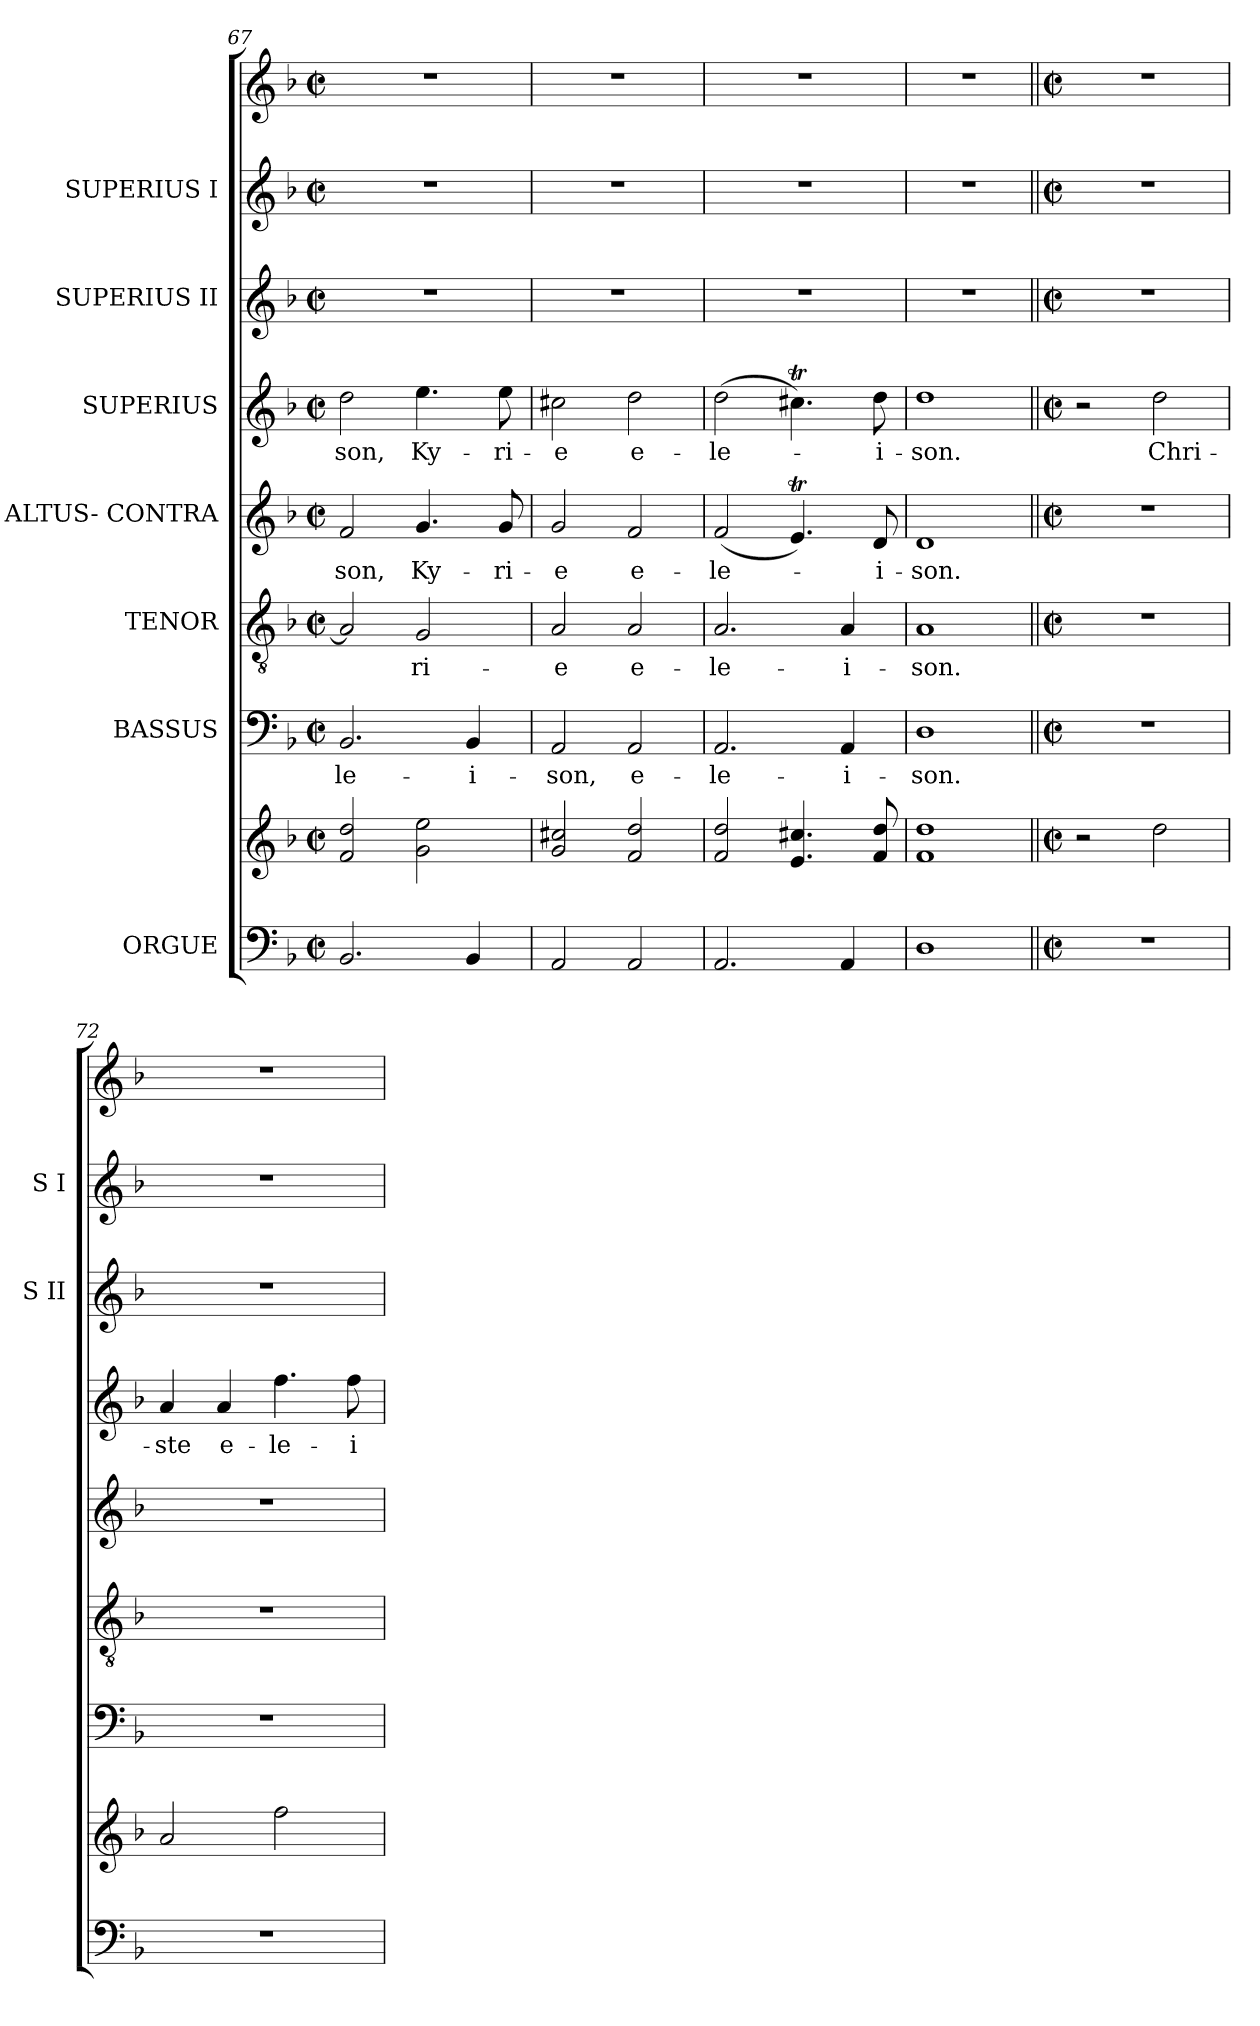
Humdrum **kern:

**kern	**kern	**kern	**text	**kern	**text	**kern	**text	**kern	**text	**kern	**kern	**kern
*part8	*part8	*part7	*part7	*part6	*part6	*part5	*part5	*part4	*part4	*part3	*part2	*part1
*staff9	*staff8	*staff7	*staff7	*staff6	*staff6	*staff5	*staff5	*staff4	*staff4	*staff3	*staff2	*staff1
*I"ORGUE	*	*I"BASSUS	*	*I"TENOR	*	*I"ALTUS- CONTRA	*	*I"SUPERIUS	*	*I"SUPERIUS II	*I"SUPERIUS I	*
*	*	*	*	*	*	*	*	*	*	*I'S II	*I'S I	*
*clefF4	*clefG2	*clefF4	*	*clefGv2	*	*clefG2	*	*clefG2	*	*clefG2	*clefG2	*clefG2
*k[b-]	*k[b-]	*k[b-]	*	*k[b-]	*	*k[b-]	*	*k[b-]	*	*k[b-]	*k[b-]	*k[b-]
*d:	*d:	*d:	*	*d:	*	*d:	*	*d:	*	*d:	*d:	*d:
*M2/2	*M2/2	*M2/2	*	*M2/2	*	*M2/2	*	*M2/2	*	*M2/2	*M2/2	*M2/2
*met(c|)	*met(c|)	*met(c|)	*	*met(c|)	*	*met(c|)	*	*met(c|)	*	*met(c|)	*met(c|)	*met(c|)
=67	=67	=67	=67	=67	=67	=67	=67	=67	=67	=67	=67	=67
!	!	!	!LO:LY:b	!	!	!	!LO:LY:b	!	!LO:LY:b	!	!	!
2.BB-/	2f/ 2dd/	2.BB-/	-le-	2A/]	.	2f/	-son,	2dd\	-son,	1r	1r	1r
!	!	!	!	!	!LO:LY:b	!	!LO:LY:b	!	!LO:LY:b	!	!	!
.	2g\ 2ee\	.	.	2G/	-ri-	4.g/	Ky-	4.ee\	Ky-	.	.	.
!	!	!	!LO:LY:b	!	!	!	!	!	!	!	!	!
4BB-/	.	4BB-/	-i-	.	.	.	.	.	.	.	.	.
!	!	!	!	!	!	!	!LO:LY:b	!	!LO:LY:b	!	!	!
.	.	.	.	.	.	8g/	-ri-	8ee\	-ri-	.	.	.
=68	=68	=68	=68	=68	=68	=68	=68	=68	=68	=68	=68	=68
!	!	!	!LO:LY:b	!	!LO:LY:b	!	!LO:LY:b	!	!LO:LY:b	!	!	!
2AA/	2g/ 2cc#X/	2AA/	-son,	2A/	-e	2g/	-e	2cc#X\	-e	1r	1r	1r
!	!	!	!LO:LY:b	!	!LO:LY:b	!	!LO:LY:b	!	!LO:LY:b	!	!	!
2AA/	2f/ 2dd/	2AA/	e-	2A/	e-	2f/	e-	2dd\	e-	.	.	.
=69	=69	=69	=69	=69	=69	=69	=69	=69	=69	=69	=69	=69
!	!	!	!LO:LY:b	!	!LO:LY:b	!	!LO:LY:b	!	!LO:LY:b	!	!	!
2.AA/	2f/ 2dd/	2.AA/	-le-	2.A/	-le-	(<2f/	-le-	(>2dd\	-le-	1r	1r	1r
.	4.e/ 4.cc#X/	.	.	.	.	4.et/)	.	4.cc#Xt\)	.	.	.	.
!	!	!	!LO:LY:b	!	!LO:LY:b	!	!	!	!	!	!	!
4AA/	.	4AA/	-i-	4A/	-i-	.	.	.	.	.	.	.
!	!	!	!	!	!	!	!LO:LY:b	!	!LO:LY:b	!	!	!
.	8f/ 8dd/	.	.	.	.	8d/	-i-	8dd\	-i-	.	.	.
=70	=70	=70	=70	=70	=70	=70	=70	=70	=70	=70	=70	=70
!	!	!	!LO:LY:b	!	!LO:LY:b	!	!LO:LY:b	!	!LO:LY:b	!	!	!
1D	1f 1dd	1D	-son.	1A	-son.	1d	-son.	1dd	-son.	1r	1r	1r
!!LO:PB:g=z
=71||	=71||	=71||	=71||	=71||	=71||	=71||	=71||	=71||	=71||	=71||	=71||	=71||
*M2/2	*M2/2	*M2/2	*	*M2/2	*	*M2/2	*	*M2/2	*	*M2/2	*M2/2	*M2/2
*met(c|)	*met(c|)	*met(c|)	*	*met(c|)	*	*met(c|)	*	*met(c|)	*	*met(c|)	*met(c|)	*met(c|)
1r	2r	1r	.	1r	.	1r	.	2r	.	1r	1r	1r
!	!	!	!	!	!	!	!	!	!LO:LY:b	!	!	!
.	2dd\	.	.	.	.	.	.	2dd\	Chri-	.	.	.
=72	=72	=72	=72	=72	=72	=72	=72	=72	=72	=72	=72	=72
!	!	!	!	!	!	!	!	!	!LO:LY:b	!	!	!
1r	2a/	1r	.	1r	.	1r	.	4a/	-ste	1r	1r	1r
!	!	!	!	!	!	!	!	!	!LO:LY:b	!	!	!
.	.	.	.	.	.	.	.	4a/	e-	.	.	.
!	!	!	!	!	!	!	!	!	!LO:LY:b	!	!	!
.	2ff\	.	.	.	.	.	.	4.ff\	-le-	.	.	.
!	!	!	!	!	!	!	!	!	!LO:LY:b	!	!	!
.	.	.	.	.	.	.	.	8ff\	-i-	.	.	.
=	=	=	=	=	=	=	=	=	=	=	=	=
*-	*-	*-	*-	*-	*-	*-	*-	*-	*-	*-	*-	*-
